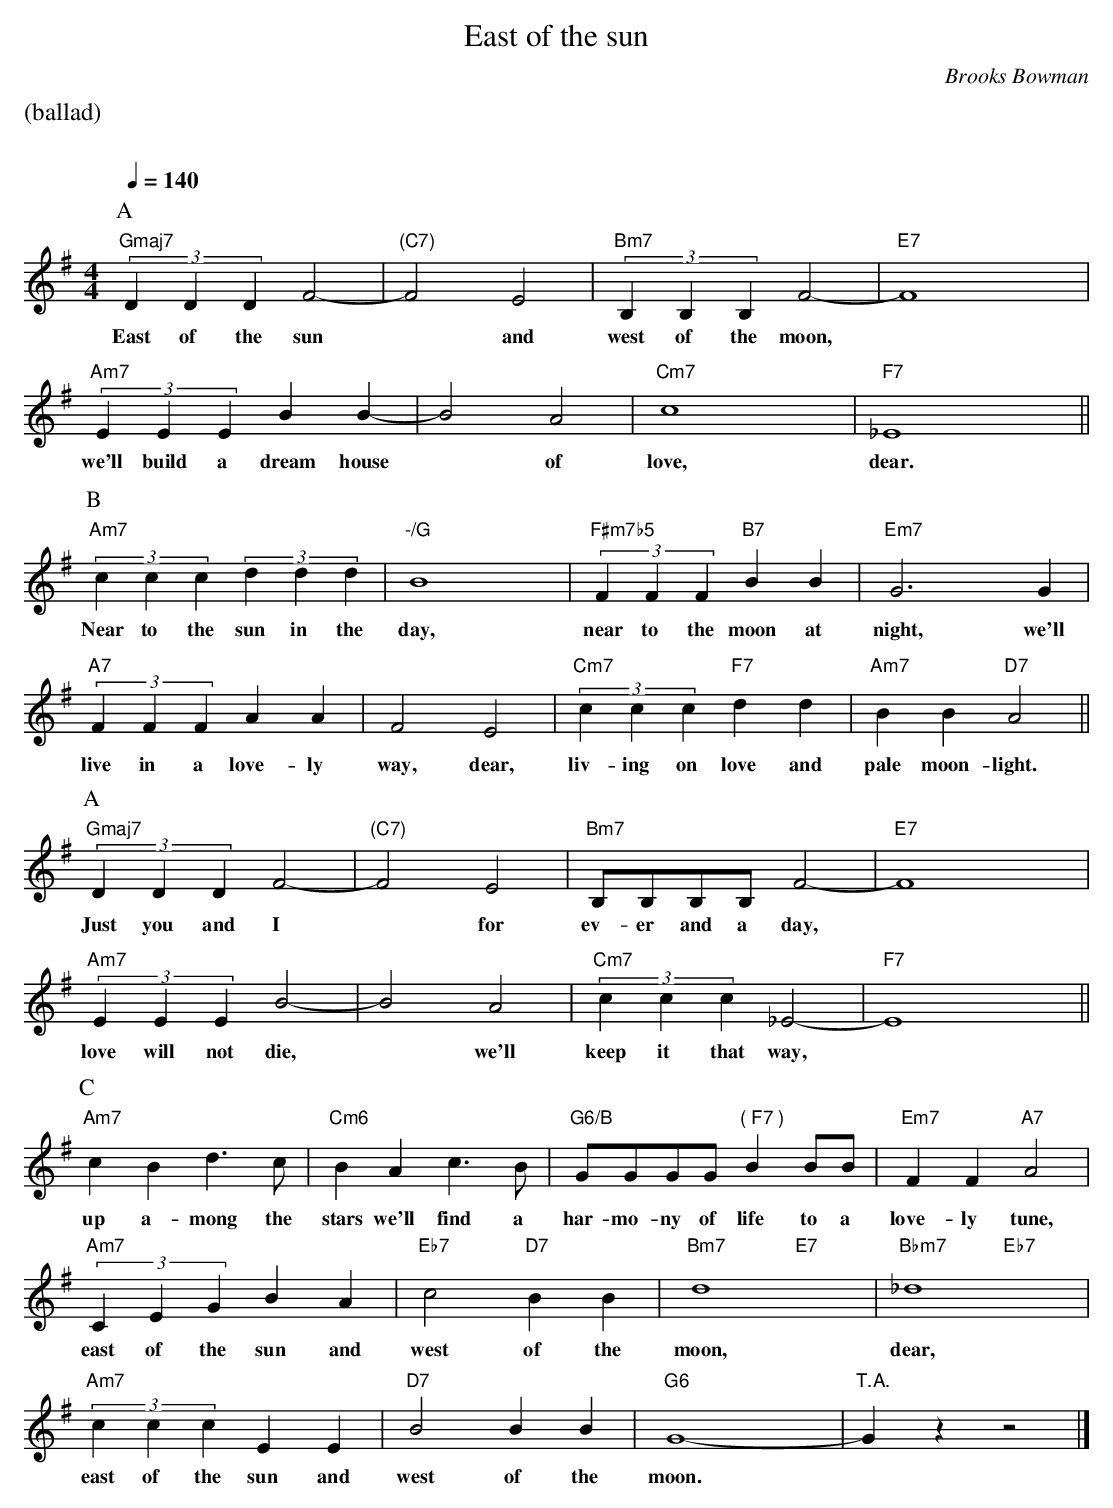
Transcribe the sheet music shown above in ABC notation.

X:1
T: East of the sun
M:4/4
L:1/4
C:Brooks Bowman
Q:1/4=140
%%staves (chords melody)
K:G
%%text (ballad)
%%vskip 20
P: A
V:chords
"Gmaj7"x2 x2 | "(C7)"x2 x2 | "Bm7"x2 x2 | "E7"x2 x2 |
"Am7"x2 x2 | x2 x2 | "Cm7"x2 x2 | "F7"x2 x2 ||
V:melody
(3DDDF2- | F2E2 | (3B,B,B,F2- | F4 |
w:East of the sun * and west of the moon,*
(3EEE BB- | B2A2 | c4 | _E4 ||
w:we'll build a dream house * of love, dear.
P: B
V:chords
"Am7"x2 x2 | "-/G"x2 x2 | "F#m7b5"x2 "B7"x2 | "Em7"x2 x2 |
"A7"x2 x2 | x2 x2 | "Cm7"x2 "F7"x2 | "Am7"x2 "D7"x2 ||
V:melody
(3ccc(3ddd | B4 | (3FFF BB | G3G|
w:Near to the sun in the day, near to the moon at night, we'll
(3FFFAA | F2E2 | (3ccc dd | BBA2 ||
w:live in a love-ly way, dear, liv-ing on love and pale moon-light.
P: A
V:chords
"Gmaj7"x2 x2 | "(C7)"x2 x2 | "Bm7"x2 x2 | "E7"x2 x2 |
"Am7"x2 x2 | x2 x2 | "Cm7"x2 x2 | "F7"x2 x2 ||
V:melody
(3DDDF2- | F2E2 | B,/B,/B,/B,/ F2- | F4 |
w:Just you and I * for ev-er and a day,*
(3EEE B2- | B2A2 | (3ccc _E2- | E4 ||
w:love will not die,* we'll keep it that way,*
P: C
V:chords
"Am7"x2 x2 | "Cm6"x2 x2 | "G6/B"x2 "( F7 )"x2 | "Em7"x2 "A7"x2 |
"Am7"x2 x2 | "Eb7"x2 "D7"x2 | "Bm7"x2 "E7"x2 | "Bbm7"x2 "Eb7"x2 |
"Am7"x2 x2 | "D7"x2 x2 | "G6"x2 x2 | "T.A."x2 x2 |]
V:melody
cBd>c | BAc>B | G/G/G/G/ BB/B/ | FFA2 |
w:up a-mong the stars we'll find a har-mo-ny of life to a love-ly tune,
(3CEG BA | c2BB | d4 | _d4 |
w:east of the sun and west of the moon, dear,
(3ccc EE | B2BB | G4- | Gzz2 |]
w:east of the sun and west of the moon. *
